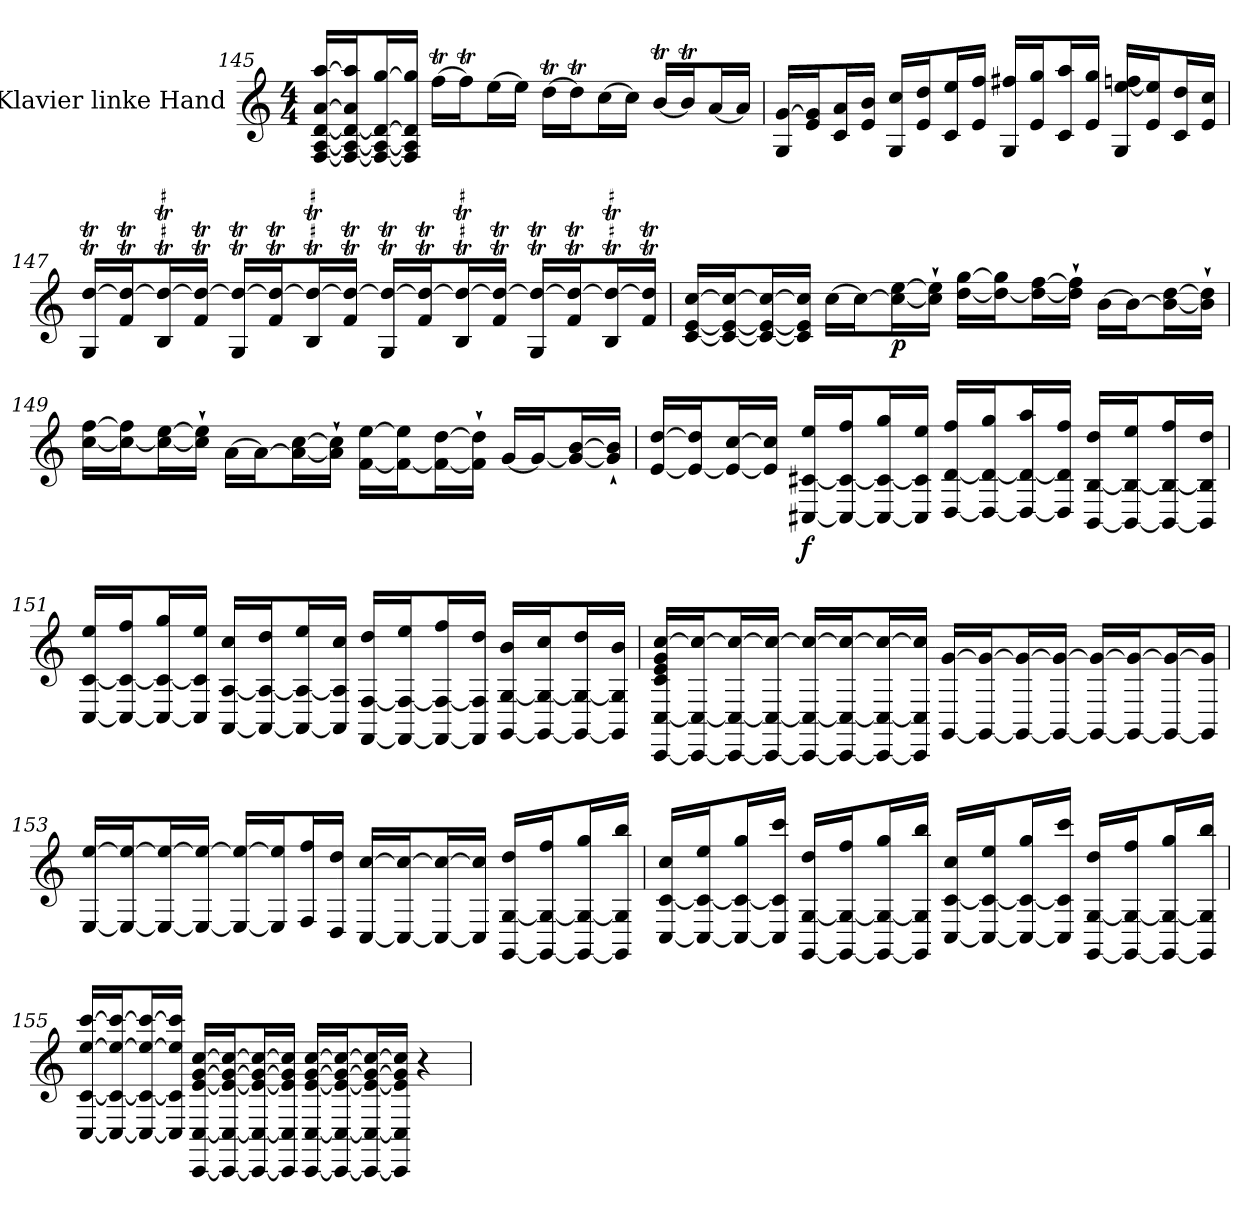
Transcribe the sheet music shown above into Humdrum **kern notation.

**kern	**dynam
*part1	*part1
*staff1	*staff1
*I"Klavier linke Hand	*
*clefG2	*
*k[]	*
*M4/4	*
=145	=145
[16F [16A [16d [16a [16aaLL	.
16F_ 16A_ 16d_ 16a] 16aa]J	.
16F_ 16A_ 16d_ [16ggL	.
16F] 16A] 16d] 16gg]JJ	.
[16ffTLL	.
16ffTJ]	.
[16eeL	.
16eeJJ]	.
[16ddTLL	.
16ddTJ]	.
[16ccL	.
16ccJJ]	.
[16btLL	.
16btJ]	.
[16aL	.
16aJJ]	.
=146	=146
16G [16gLL	.
16e 16g]J	.
16c 16aL	.
16e 16bJJ	.
16G 16ccLL	.
16e 16ddJ	.
16c 16eeL	.
16e 16ffJJ	.
16G 16ff#XLL	.
16e 16ggJ	.
16c 16aaL	.
16e 16ggJJ	.
16G [16ee 16ffnLL	.
16e 16ee]J	.
16c 16ddL	.
16e 16ccJJ	.
=147	=147
16GT [16ddTLL	.
16fT 16dd_TJ	.
16BT 16dd_TL	.
16fT 16dd_TJJ	.
16GT 16dd_TLL	.
16fT 16dd_TJ	.
16BT 16dd_TL	.
16fT 16dd_TJJ	.
16GT 16dd_TLL	.
16fT 16dd_TJ	.
16BT 16dd_TL	.
16fT 16dd_TJJ	.
16GT 16dd_TLL	.
16fT 16dd_TJ	.
16BT 16dd_TL	.
16fT 16dd]TJJ	.
=148	=148
[16c [16e [16ccLL	.
16c_ 16e_ 16cc_J	.
16c_ 16e_ 16cc_L	.
16c] 16e] 16cc]JJ	.
[16ccLL	.
16ccJ_	.
16cc_ [16eeL	p
16cc]` 16ee]`JJ	.
[16dd [16ggLL	.
16dd_ 16gg]J	.
16dd_ [16ffL	.
16dd]` 16ff]`JJ	.
[16bLL	.
16bJ_	.
16b_ [16ddL	.
16b]` 16dd]`JJ	.
=149	=149
[16cc [16ffLL	.
16cc_ 16ff]J	.
16cc_ [16eeL	.
16cc]` 16ee]`JJ	.
[16aLL	.
16aJ_	.
16a_ [16ccL	.
16a]` 16cc]`JJ	.
[16f [16eeLL	.
16f_ 16ee]J	.
16f_ [16ddL	.
16f]` 16dd]`JJ	.
[16gLL	.
16gJ_	.
16g_ [16bL	.
16g]` 16b]`JJ	.
=150	=150
[16e [16ddLL	.
16e_ 16dd]J	.
16e_ [16ccL	.
16e] 16cc]JJ	.
[16C#X [16c#X 16eeLL	f
16C#_ 16c#_ 16ffJ	.
16C#_ 16c#_ 16ggL	.
16C#] 16c#] 16eeJJ	.
[16D [16d 16ffLL	.
16D_ 16d_ 16ggJ	.
16D_ 16d_ 16aaL	.
16D] 16d] 16ffJJ	.
[16BB [16B 16ddLL	.
16BB_ 16B_ 16eeJ	.
16BB_ 16B_ 16ffL	.
16BB] 16B] 16ddJJ	.
=151	=151
[16C [16c 16eeLL	.
16C_ 16c_ 16ffJ	.
16C_ 16c_ 16ggL	.
16C] 16c] 16eeJJ	.
[16AA [16A 16ccLL	.
16AA_ 16A_ 16ddJ	.
16AA_ 16A_ 16eeL	.
16AA] 16A] 16ccJJ	.
[16FF [16F 16ddLL	.
16FF_ 16F_ 16eeJ	.
16FF_ 16F_ 16ffL	.
16FF] 16F] 16ddJJ	.
[16GG [16G 16bLL	.
16GG_ 16G_ 16ccJ	.
16GG_ 16G_ 16ddL	.
16GG] 16G] 16bJJ	.
=152	=152
[16CC [16C 16c 16e 16g [16ccLL	.
16CC_ 16C_ 16cc_J	.
16CC_ 16C_ 16cc_L	.
16CC_ 16C_ 16cc_JJ	.
16CC_ 16C_ 16cc_LL	.
16CC_ 16C_ 16cc_J	.
16CC_ 16C_ 16cc_L	.
16CC] 16C] 16cc]JJ	.
[16GG [16gLL	.
16GG_ 16g_J	.
16GG_ 16g_L	.
16GG_ 16g_JJ	.
16GG_ 16g_LL	.
16GG_ 16g_J	.
16GG_ 16g_L	.
16GG] 16g]JJ	.
=153	=153
[16E [16eeLL	.
16E_ 16ee_J	.
16E_ 16ee_L	.
16E_ 16ee_JJ	.
16E_ 16ee_LL	.
16E] 16ee]J	.
16F 16ffL	.
16D 16ddJJ	.
[16C [16ccLL	.
16C_ 16cc_J	.
16C_ 16cc_L	.
16C] 16cc]JJ	.
[16GG [16G 16ddLL	.
16GG_ 16G_ 16ffJ	.
16GG_ 16G_ 16ggL	.
16GG] 16G] 16bbJJ	.
=154	=154
[16C [16c 16ccLL	.
16C_ 16c_ 16eeJ	.
16C_ 16c_ 16ggL	.
16C] 16c] 16cccJJ	.
[16GG [16G 16ddLL	.
16GG_ 16G_ 16ffJ	.
16GG_ 16G_ 16ggL	.
16GG] 16G] 16bbJJ	.
[16C [16c 16ccLL	.
16C_ 16c_ 16eeJ	.
16C_ 16c_ 16ggL	.
16C] 16c] 16cccJJ	.
[16GG [16G 16ddLL	.
16GG_ 16G_ 16ffJ	.
16GG_ 16G_ 16ggL	.
16GG] 16G] 16bbJJ	.
=155	=155
[16C [16c [16ee [16cccLL	.
16C_ 16c_ 16ee_ 16ccc_J	.
16C_ 16c_ 16ee_ 16ccc_L	.
16C] 16c] 16ee] 16ccc]JJ	.
[16CC [16C [16e [16g [16ccLL	.
16CC_ 16C_ 16e_ 16g_ 16cc_J	.
16CC_ 16C_ 16e_ 16g_ 16cc_L	.
16CC] 16C] 16e] 16g] 16cc]JJ	.
[16CC [16C [16e [16g [16ccLL	.
16CC_ 16C_ 16e_ 16g_ 16cc_J	.
16CC_ 16C_ 16e_ 16g_ 16cc_L	.
16CC] 16C] 16e] 16g] 16cc]JJ	.
4r	.
=	=
*-	*-
